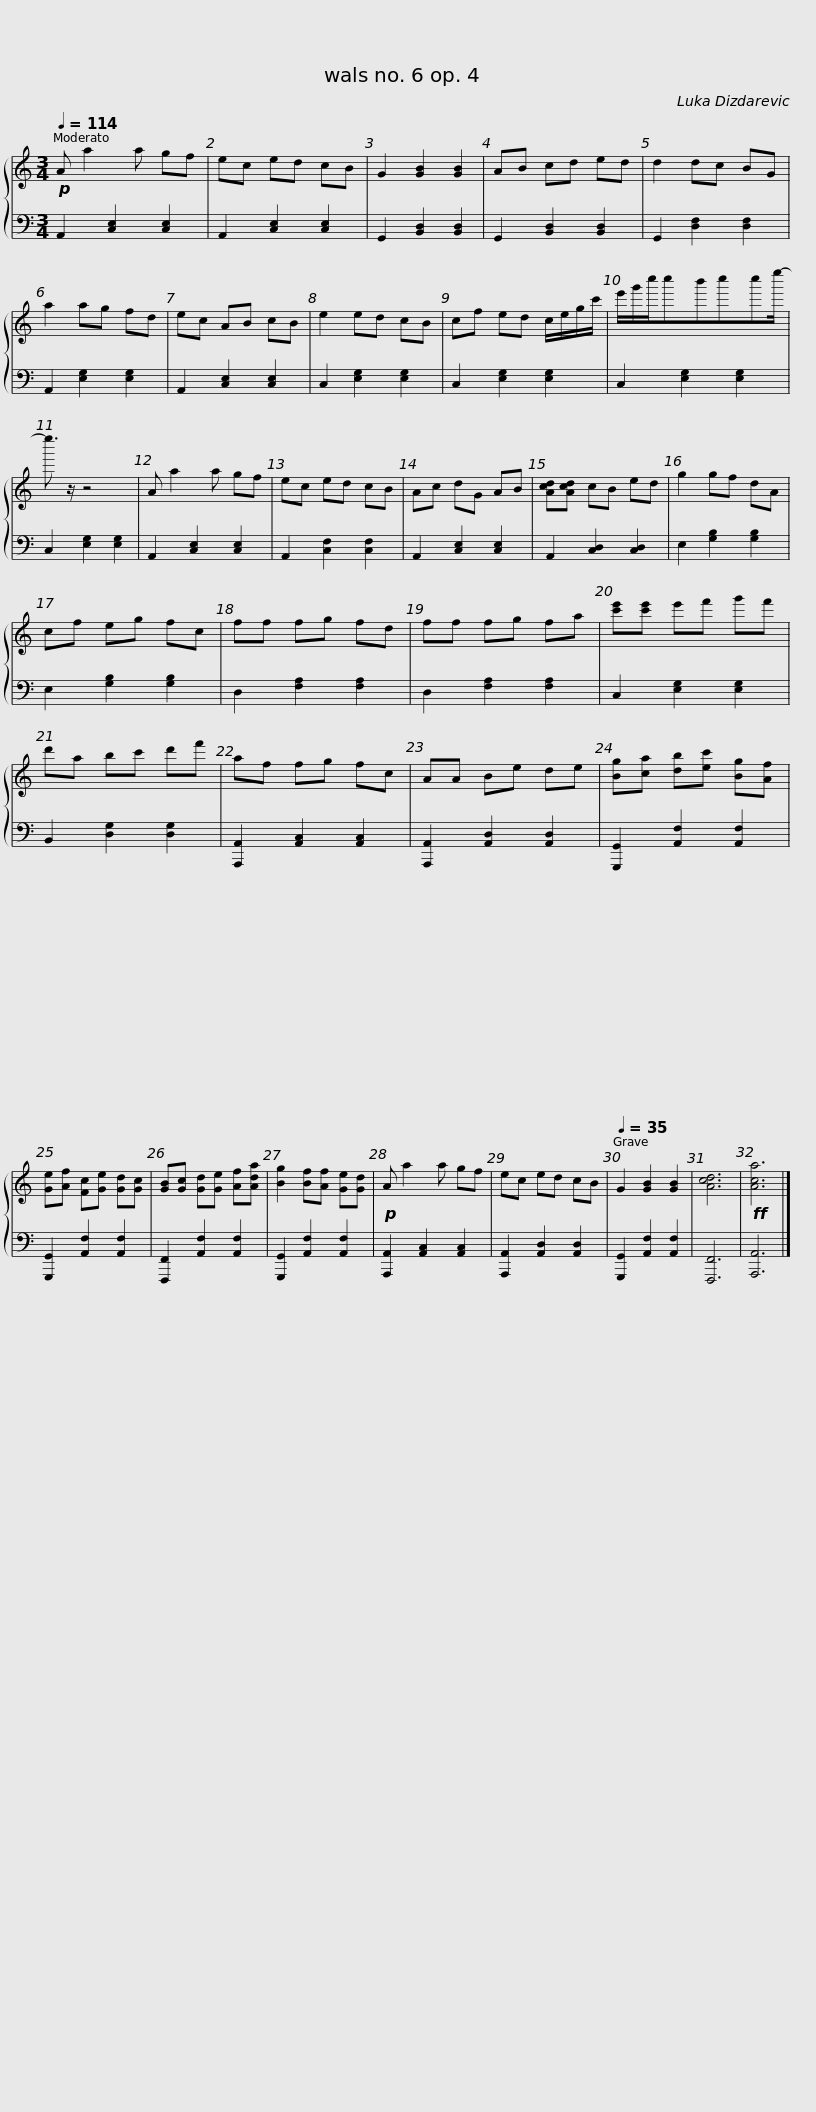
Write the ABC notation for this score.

X:1
%%score { 1 | 2 }
L:1/8
Q:1/4=114
M:3/4
I:linebreak $
K:C
V:1 treble
V:2 bass
V:1
!p! A a2 a gf | ec ed cB | G2 [GB]2 [GB]2 | AB cd ed | d2 dc BG | %5
 a2 ag fd | ec AB cB | e2 ed cB |$ cf ed c/e/g/c'/ | e'/g'/c''/c''b'c''c''e''/- | %10
 e''3/2 z/ z4 | A a2 a gf | ec ed cB | Ac dG AB |$ [Acd][Acd] cB ed | %15
 g2 gf dA | cf eg fc | ff fg fd | ff fg fa | [c'e'][c'e'] e'f' g'f' | %20
 d'a bc' d'f' |$ af fg fc | AA Be de | [Bg][ca] [db][ec'] [Bg][Af] | [Ge][Af] [Fc][Ge] [Gd][Gc] | %25
 [GB][Gc] [Gd][Ge] [Af][Ada] | [Bg]2 [Bf][Af] [Ge][Gd] |!p! A a2 a gf |$ ec ed cB |[Q:1/4=35] G2 [GB]2 [GB]2 | %30
 [Acd]6 |!ff! [Aca]6 |] %32
V:2
 A,,2 [C,E,]2 [C,E,]2 | A,,2 [C,E,]2 [C,E,]2 | G,,2 [B,,D,]2 [B,,D,]2 | G,,2 [B,,D,]2 [B,,D,]2 | G,,2 [D,F,]2 [D,F,]2 | %5
 A,,2 [E,G,]2 [E,G,]2 | A,,2 [C,E,]2 [C,E,]2 | C,2 [E,G,]2 [E,G,]2 |$ C,2 [E,G,]2 [E,G,]2 | C,2 [E,G,]2 [E,G,]2 | %10
 C,2 [E,G,]2 [E,G,]2 | A,,2 [C,E,]2 [C,E,]2 | A,,2 [C,F,]2 [C,F,]2 | A,,2 [C,E,]2 [C,E,]2 |$ A,,2 [C,D,]2 [C,D,]2 | %15
 E,2 [G,B,]2 [G,B,]2 | E,2 [G,B,]2 [G,B,]2 | D,2 [F,A,]2 [F,A,]2 | D,2 [F,A,]2 [F,A,]2 | C,2 [E,G,]2 [E,G,]2 | %20
 B,,2 [D,G,]2 [D,G,]2 |$ [A,,,A,,]2 [A,,C,]2 [A,,C,]2 | [A,,,A,,]2 [A,,D,]2 [A,,D,]2 | [G,,,G,,]2 [A,,F,]2 [A,,F,]2 | [G,,,G,,]2 [A,,F,]2 [A,,F,]2 | %25
 [F,,,F,,]2 [A,,F,]2 [A,,F,]2 | [G,,,G,,]2 [A,,F,]2 [A,,F,]2 | [A,,,A,,]2 [A,,C,]2 [A,,C,]2 |$ [A,,,A,,]2 [A,,D,]2 [A,,D,]2 | [G,,,G,,]2 [A,,F,]2 [A,,F,]2 | %30
 [F,,,F,,]6 | [A,,,A,,]6 |] %32
